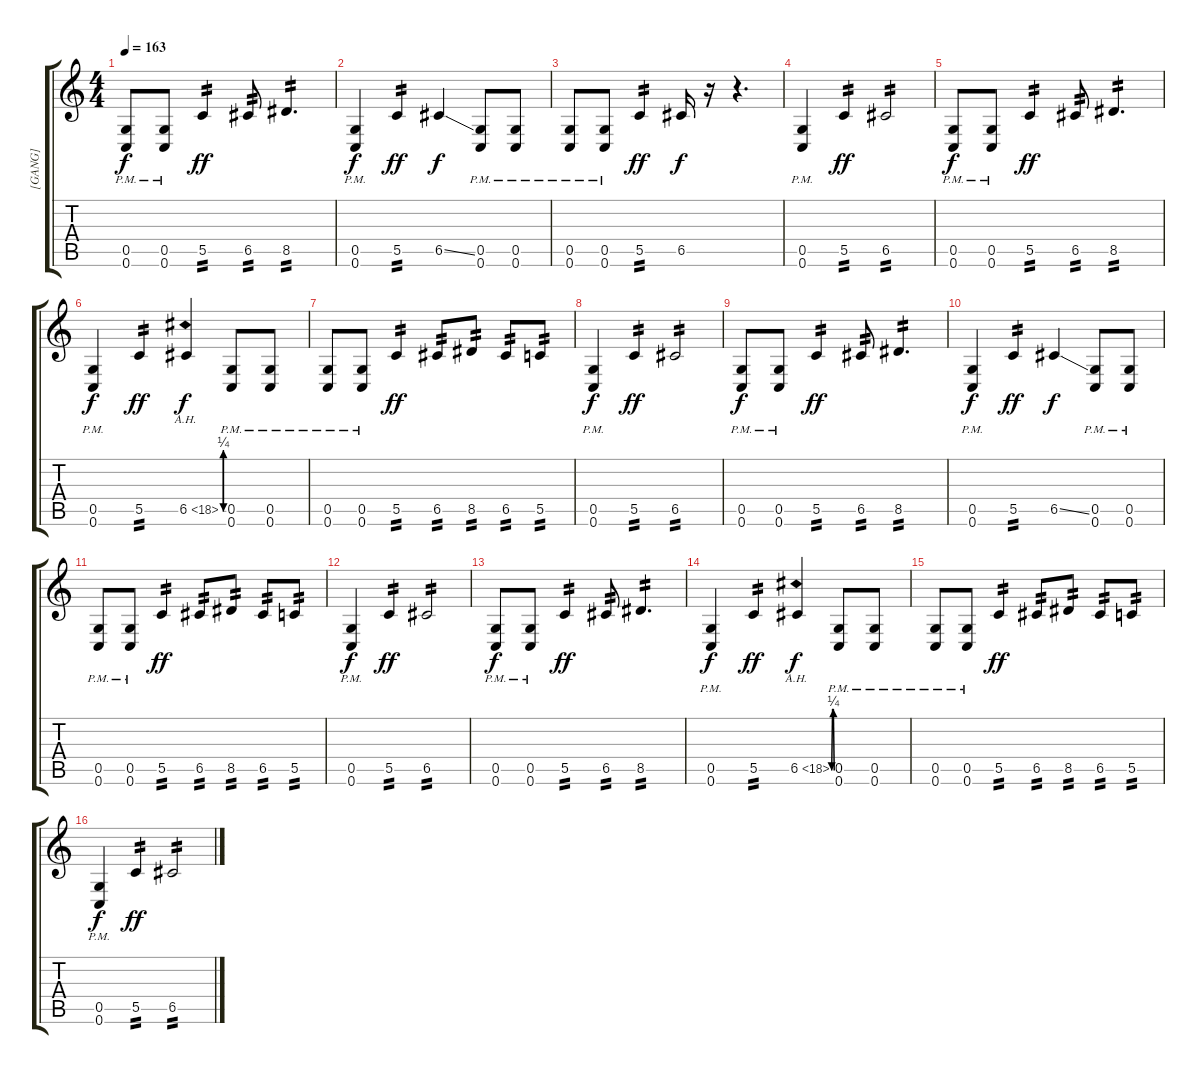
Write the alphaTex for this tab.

\track ("[GANG]" "[GANG]") {instrument distortionguitar}
\staff {score tabs}
\tuning (D4 A3 F3 C3 G2 C2) {hide}
\ts (4 4)
\tempo 163
\clef g2
\ks c
(0.5{pm} 0.6).8{dy f} (0.5{pm} 0.6).8 5.5.4{tp 2 dy ff} 6.5.8{tp 2} 8.5.4{d tp 2} |
(0.5{pm} 0.6).4{dy f} 5.5.4{tp 2 dy ff} 6.5{ss}.4{dy f} (0.5{pm} 0.6).8 (0.5{pm} 0.6).8 |
(0.5{pm} 0.6).8 (0.5{pm} 0.6).8 5.5.4{tp 2 dy ff} 6.5.16{dy f} r.16 r.4{d} |
(0.5{pm} 0.6).4 5.5.4{tp 2 dy ff} 6.5.2{tp 2} |
(0.5{pm} 0.6).8{dy f} (0.5{pm} 0.6).8 5.5.4{tp 2 dy ff} 6.5.8{tp 2} 8.5.4{d tp 2} |
(0.5{pm} 0.6).4{dy f} 5.5.4{tp 2 dy ff} 6.5{be (custom 0 0 15 1 30 1 45 0 60 0) ah 12}.4{dy f instrument guitarharmonics} (0.5{pm} 0.6).8{instrument distortionguitar} (0.5{pm} 0.6).8 |
(0.5{pm} 0.6).8 (0.5{pm} 0.6).8 5.5.4{tp 2 dy ff} 6.5.8{tp 2} 8.5.8{tp 2} 6.5.8{tp 2} 5.5.8{tp 2} |
(0.5{pm} 0.6).4{dy f} 5.5.4{tp 2 dy ff} 6.5.2{tp 2} |
(0.5{pm} 0.6).8{dy f} (0.5{pm} 0.6).8 5.5.4{tp 2 dy ff} 6.5.8{tp 2} 8.5.4{d tp 2} |
(0.5{pm} 0.6).4{dy f} 5.5.4{tp 2 dy ff} 6.5{ss}.4{dy f} (0.5{pm} 0.6).8 (0.5{pm} 0.6).8 |
(0.5{pm} 0.6).8 (0.5{pm} 0.6).8 5.5.4{tp 2 dy ff} 6.5.8{tp 2} 8.5.8{tp 2} 6.5.8{tp 2} 5.5.8{tp 2} |
(0.5{pm} 0.6).4{dy f} 5.5.4{tp 2 dy ff} 6.5.2{tp 2} |
(0.5{pm} 0.6).8{dy f} (0.5{pm} 0.6).8 5.5.4{tp 2 dy ff} 6.5.8{tp 2} 8.5.4{d tp 2} |
(0.5{pm} 0.6).4{dy f} 5.5.4{tp 2 dy ff} 6.5{be (custom 0 0 15 1 30 1 45 0 60 0) ah 12}.4{dy f instrument guitarharmonics} (0.5{pm} 0.6).8{instrument distortionguitar} (0.5{pm} 0.6).8 |
(0.5{pm} 0.6).8 (0.5{pm} 0.6).8 5.5.4{tp 2 dy ff} 6.5.8{tp 2} 8.5.8{tp 2} 6.5.8{tp 2} 5.5.8{tp 2} |
(0.5{pm} 0.6).4{dy f} 5.5.4{tp 2 dy ff} 6.5.2{tp 2}
